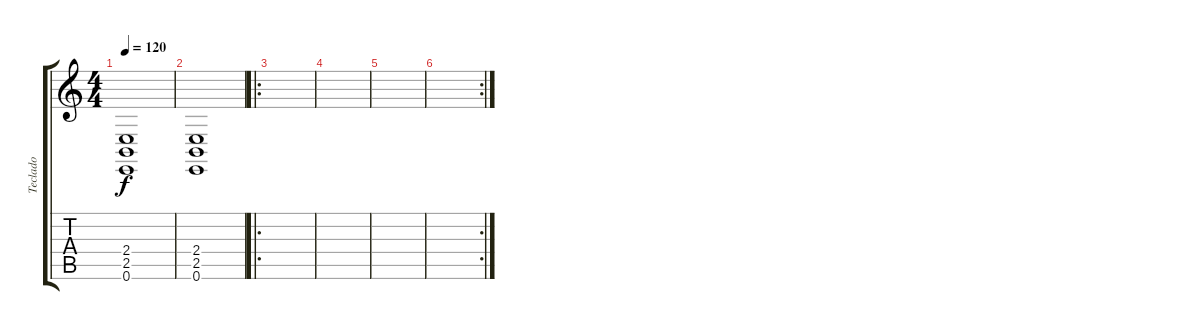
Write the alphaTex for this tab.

\track ("Teclado" "Teclado") {instrument reedorgan}
\staff {score tabs}
\tuning (E4 B3 G3 D3 A2 E2) {hide}
\ts (4 4)
\tempo 120
\clef g2
\ks c
(2.4 2.5 0.6).1{dy f} |
(2.4 2.5 0.6).1 |
\ro
|
|
|
\rc 2
